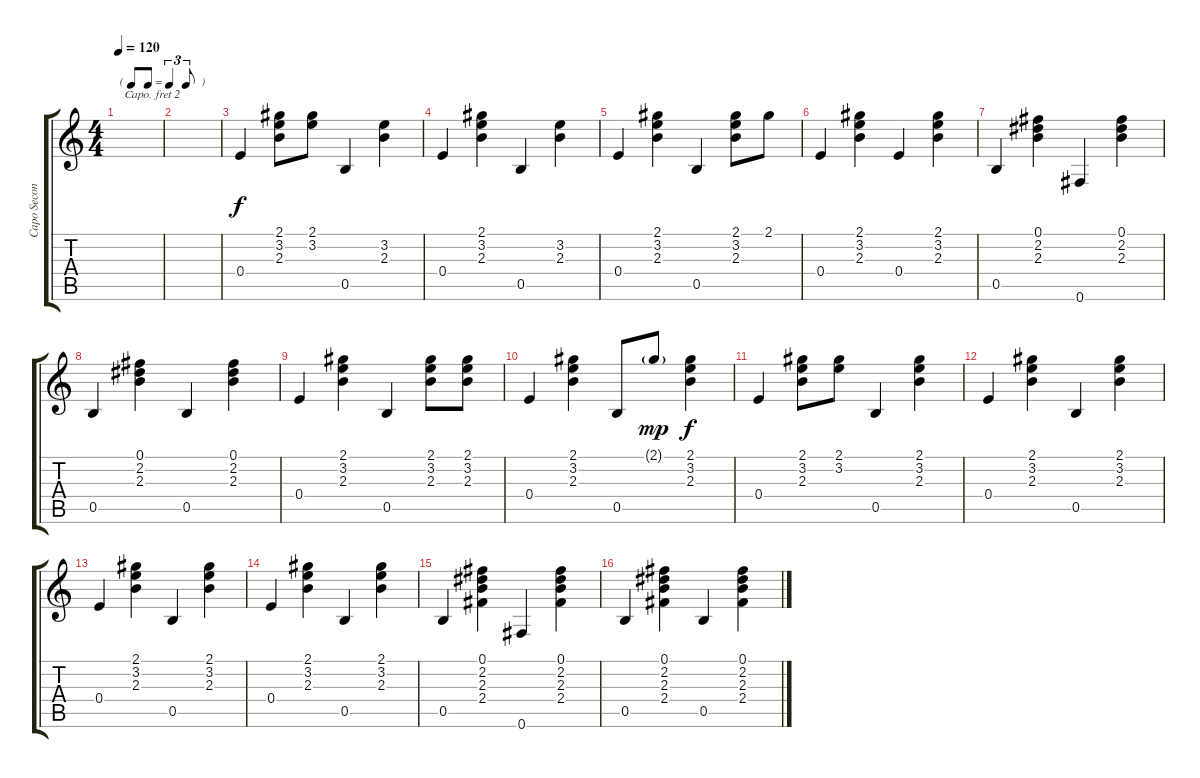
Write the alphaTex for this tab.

\track ("Capo Second Fret" "Capo Secon") {instrument acousticguitarnylon}
\staff {score tabs}
\capo 2
\tuning (E4 B3 G3 D3 A2 E2) {hide}
\ts (4 4)
\tf triplet8th
\tempo 120
\clef g2
\ks c
|
|
0.4.4 (2.1 3.2 2.3).8 (2.1 3.2).8 0.5.4 (3.2 2.3).4 |
0.4.4 (2.1 3.2 2.3).4 0.5.4 (3.2 2.3).4 |
0.4.4 (2.1 3.2 2.3).4 0.5.4 (2.1 3.2 2.3).8 2.1.8 |
0.4.4 (2.1 3.2 2.3).4 0.4.4 (2.1 3.2 2.3).4 |
0.5.4 (0.1 2.2 2.3).4 0.6.4 (0.1 2.2 2.3).4 |
0.5.4 (0.1 2.2 2.3).4 0.5.4 (0.1 2.2 2.3).4 |
0.4.4 (2.1 3.2 2.3).4 0.5.4 (2.1 3.2 2.3).8 (2.1 3.2 2.3).8 |
0.4.4 (2.1 3.2 2.3).4 0.5.8 2.1{g}.8{dy mp} (2.1 3.2 2.3).4{dy f} |
0.4.4 (2.1 3.2 2.3).8 (2.1 3.2).8 0.5.4 (2.1 3.2 2.3).4 |
0.4.4 (2.1 3.2 2.3).4 0.5.4 (2.1 3.2 2.3).4 |
0.4.4 (2.1 3.2 2.3).4 0.5.4 (2.1 3.2 2.3).4 |
0.4.4 (2.1 3.2 2.3).4 0.5.4 (2.1 3.2 2.3).4 |
0.5.4 (0.1 2.2 2.3 2.4).4 0.6.4 (0.1 2.2 2.3 2.4).4 |
0.5.4 (0.1 2.2 2.3 2.4).4 0.5.4 (0.1 2.2 2.3 2.4).4
